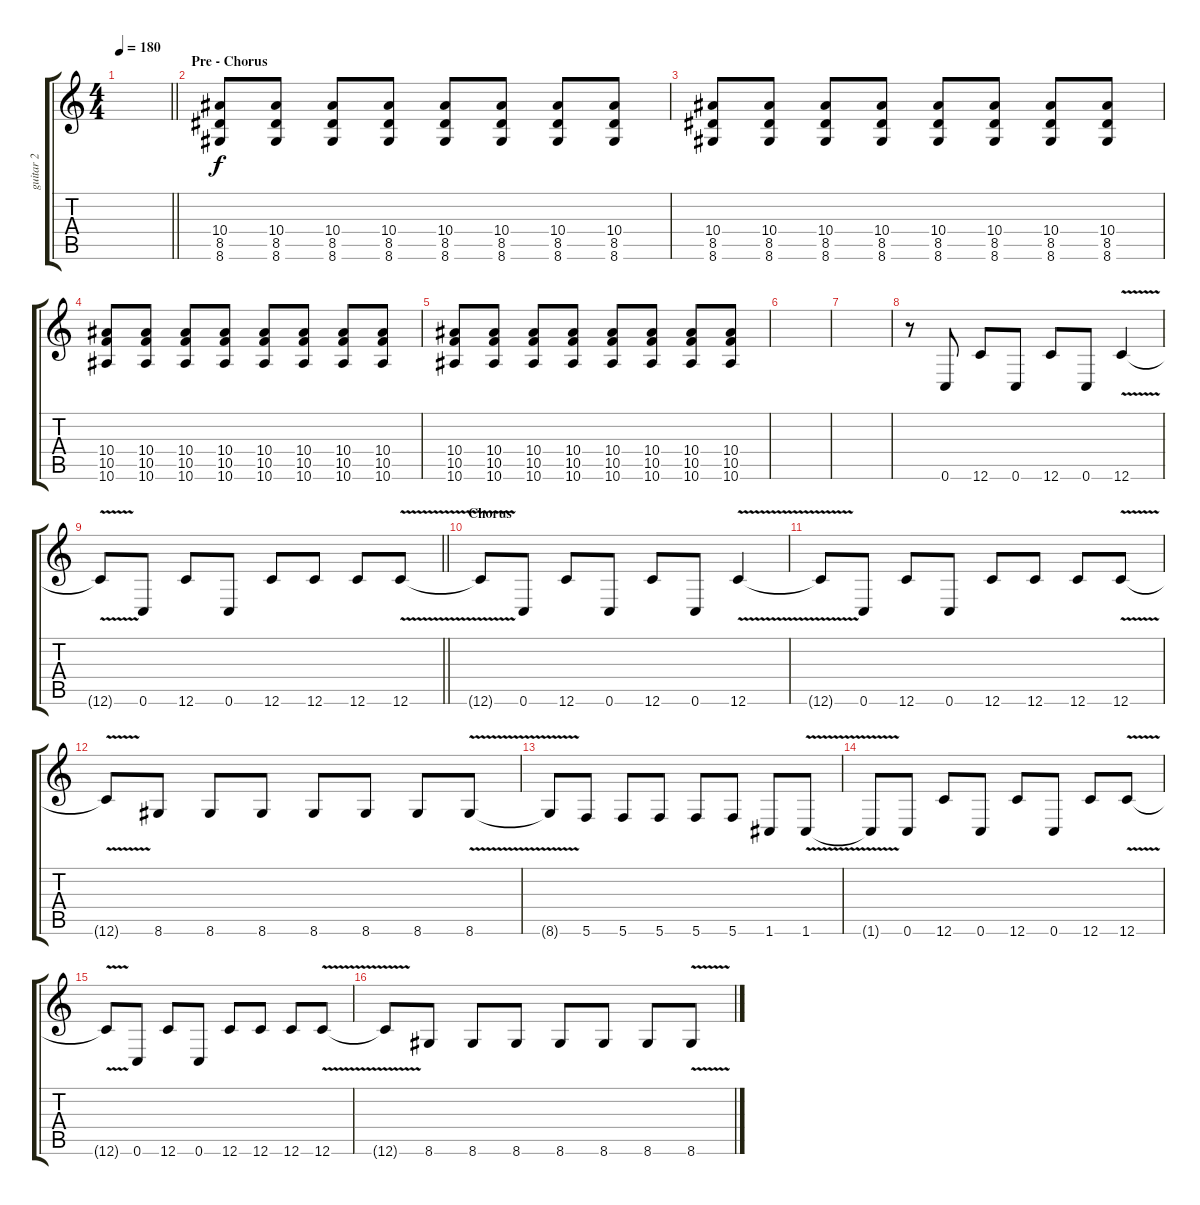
\track ("guitar 2" "guitar 2") {instrument distortionguitar}
\staff {score tabs}
\tuning (D4 A3 F3 C3 G2 C2) {hide}
\ts (4 4)
\tempo 180
\clef g2
\barLineRight lightlight
\ks c
|
\section ("" "Pre - Chorus")
(10.4 8.5 8.6).8 (10.4 8.5 8.6).8 (10.4 8.5 8.6).8 (10.4 8.5 8.6).8 (10.4 8.5 8.6).8 (10.4 8.5 8.6).8 (10.4 8.5 8.6).8 (10.4 8.5 8.6).8 |
(10.4 8.5 8.6).8 (10.4 8.5 8.6).8 (10.4 8.5 8.6).8 (10.4 8.5 8.6).8 (10.4 8.5 8.6).8 (10.4 8.5 8.6).8 (10.4 8.5 8.6).8 (10.4 8.5 8.6).8 |
(10.4 10.5 10.6).8 (10.4 10.5 10.6).8 (10.4 10.5 10.6).8 (10.4 10.5 10.6).8 (10.4 10.5 10.6).8 (10.4 10.5 10.6).8 (10.4 10.5 10.6).8 (10.4 10.5 10.6).8 |
(10.4 10.5 10.6).8 (10.4 10.5 10.6).8 (10.4 10.5 10.6).8 (10.4 10.5 10.6).8 (10.4 10.5 10.6).8 (10.4 10.5 10.6).8 (10.4 10.5 10.6).8 (10.4 10.5 10.6).8 |
|
|
r.8 0.6.8 12.6.8 0.6.8 12.6.8 0.6.8 12.6{v}.4 |
\barLineRight lightlight
12.6{t}.8 0.6.8 12.6.8 0.6.8 12.6.8 12.6.8 12.6.8 12.6{v}.8 |
\section ("" "Chorus")
12.6{t}.8 0.6.8 12.6.8 0.6.8 12.6.8 0.6.8 12.6{v}.4 |
12.6{t}.8 0.6.8 12.6.8 0.6.8 12.6.8 12.6.8 12.6.8 12.6{v}.8 |
12.6{t}.8 8.6.8 8.6.8 8.6.8 8.6.8 8.6.8 8.6.8 8.6{v}.8 |
8.6{t}.8 5.6.8 5.6.8 5.6.8 5.6.8 5.6.8 1.6.8 1.6{v}.8 |
1.6{t}.8 0.6.8 12.6.8 0.6.8 12.6.8 0.6.8 12.6.8 12.6{v}.8 |
12.6{t}.8 0.6.8 12.6.8 0.6.8 12.6.8 12.6.8 12.6.8 12.6{v}.8 |
12.6{t}.8 8.6.8 8.6.8 8.6.8 8.6.8 8.6.8 8.6.8 8.6{v}.8
